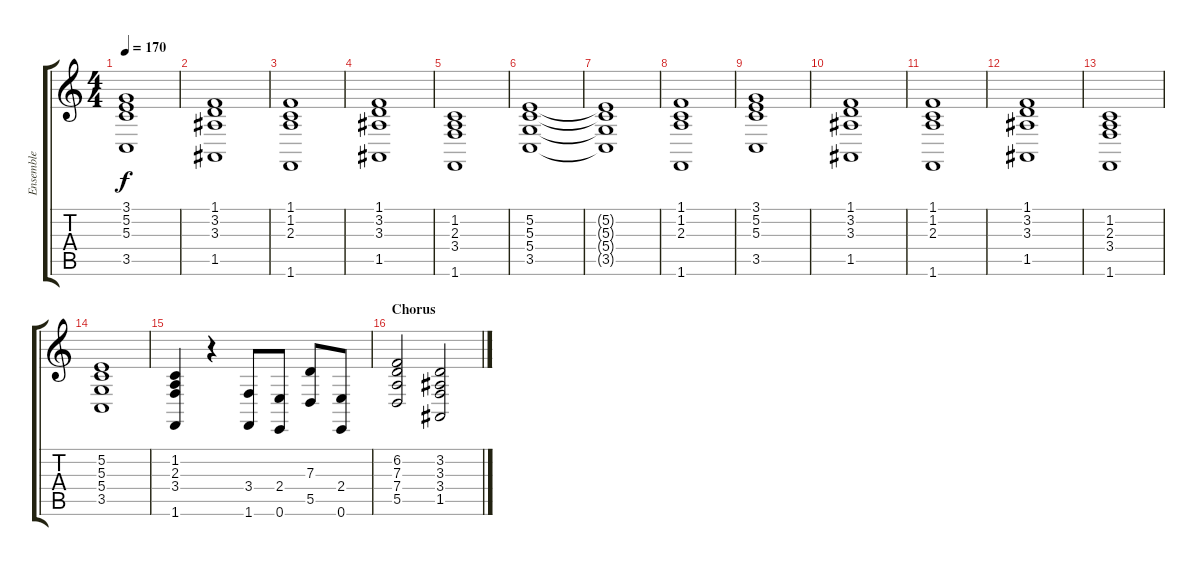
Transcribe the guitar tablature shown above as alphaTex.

\track ("Ensemble" "Ensemble") {instrument stringensemble1}
\staff {score tabs}
\tuning (E4 B3 G3 D3 A2 E2) {hide}
\ts (4 4)
\tempo 170
\clef g2
\ks c
(3.1 5.2 5.3 3.5).1{dy f} |
(1.1 3.2 3.3 1.5).1 |
(1.1 1.2 2.3 1.6).1 |
(1.1 3.2 3.3 1.5).1 |
(1.2 2.3 3.4 1.6).1 |
(5.2 5.3 5.4 3.5).1 |
(5.2{t} 5.3{t} 5.4{t} 3.5{t}).1 |
(1.1 1.2 2.3 1.6).1 |
(3.1 5.2 5.3 3.5).1 |
(1.1 3.2 3.3 1.5).1 |
(1.1 1.2 2.3 1.6).1 |
(1.1 3.2 3.3 1.5).1 |
(1.2 2.3 3.4 1.6).1 |
(5.2 5.3 5.4 3.5).1 |
(1.2 2.3 3.4 1.6).4 r.4 (3.4 1.6).8 (2.4 0.6).8 (7.3 5.5).8 (2.4 0.6).8 |
\section ("" "Chorus")
(6.2 7.3 7.4 5.5).2 (3.2 3.3 3.4 1.5).2
